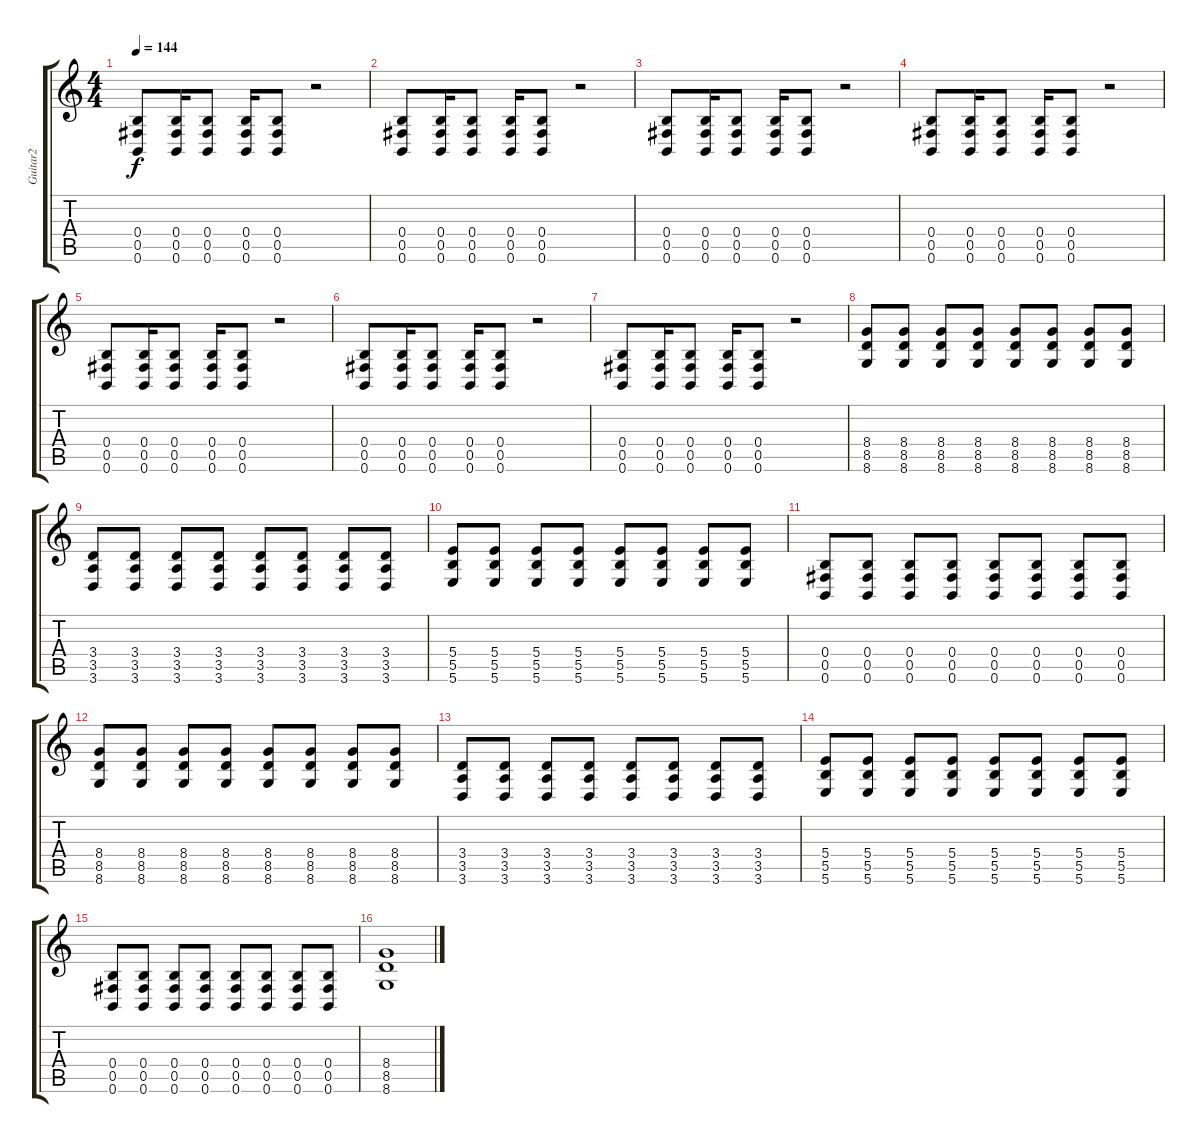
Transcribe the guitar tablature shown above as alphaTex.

\track ("Guitar2" "Guitar2") {instrument distortionguitar}
\staff {score tabs}
\tuning (Db4 Ab3 E3 B2 Gb2 B1) {hide}
\ts (4 4)
\tempo 144
\clef g2
\ks c
(0.4 0.5 0.6).8{dy f} (0.4 0.5 0.6).16 (0.4 0.5 0.6).8 (0.4 0.5 0.6).16 (0.4 0.5 0.6).8 r.2 |
(0.4 0.5 0.6).8 (0.4 0.5 0.6).16 (0.4 0.5 0.6).8 (0.4 0.5 0.6).16 (0.4 0.5 0.6).8 r.2 |
(0.4 0.5 0.6).8 (0.4 0.5 0.6).16 (0.4 0.5 0.6).8 (0.4 0.5 0.6).16 (0.4 0.5 0.6).8 r.2 |
(0.4 0.5 0.6).8 (0.4 0.5 0.6).16 (0.4 0.5 0.6).8 (0.4 0.5 0.6).16 (0.4 0.5 0.6).8 r.2 |
(0.4 0.5 0.6).8 (0.4 0.5 0.6).16 (0.4 0.5 0.6).8 (0.4 0.5 0.6).16 (0.4 0.5 0.6).8 r.2 |
(0.4 0.5 0.6).8 (0.4 0.5 0.6).16 (0.4 0.5 0.6).8 (0.4 0.5 0.6).16 (0.4 0.5 0.6).8 r.2 |
(0.4 0.5 0.6).8 (0.4 0.5 0.6).16 (0.4 0.5 0.6).8 (0.4 0.5 0.6).16 (0.4 0.5 0.6).8 r.2 |
(8.4 8.5 8.6).8 (8.4 8.5 8.6).8 (8.4 8.5 8.6).8 (8.4 8.5 8.6).8 (8.4 8.5 8.6).8 (8.4 8.5 8.6).8 (8.4 8.5 8.6).8 (8.4 8.5 8.6).8 |
(3.4 3.5 3.6).8 (3.4 3.5 3.6).8 (3.4 3.5 3.6).8 (3.4 3.5 3.6).8 (3.4 3.5 3.6).8 (3.4 3.5 3.6).8 (3.4 3.5 3.6).8 (3.4 3.5 3.6).8 |
(5.4 5.5 5.6).8 (5.4 5.5 5.6).8 (5.4 5.5 5.6).8 (5.4 5.5 5.6).8 (5.4 5.5 5.6).8 (5.4 5.5 5.6).8 (5.4 5.5 5.6).8 (5.4 5.5 5.6).8 |
(0.4 0.5 0.6).8 (0.4 0.5 0.6).8 (0.4 0.5 0.6).8 (0.4 0.5 0.6).8 (0.4 0.5 0.6).8 (0.4 0.5 0.6).8 (0.4 0.5 0.6).8 (0.4 0.5 0.6).8 |
(8.4 8.5 8.6).8 (8.4 8.5 8.6).8 (8.4 8.5 8.6).8 (8.4 8.5 8.6).8 (8.4 8.5 8.6).8 (8.4 8.5 8.6).8 (8.4 8.5 8.6).8 (8.4 8.5 8.6).8 |
(3.4 3.5 3.6).8 (3.4 3.5 3.6).8 (3.4 3.5 3.6).8 (3.4 3.5 3.6).8 (3.4 3.5 3.6).8 (3.4 3.5 3.6).8 (3.4 3.5 3.6).8 (3.4 3.5 3.6).8 |
(5.4 5.5 5.6).8 (5.4 5.5 5.6).8 (5.4 5.5 5.6).8 (5.4 5.5 5.6).8 (5.4 5.5 5.6).8 (5.4 5.5 5.6).8 (5.4 5.5 5.6).8 (5.4 5.5 5.6).8 |
(0.4 0.5 0.6).8 (0.4 0.5 0.6).8 (0.4 0.5 0.6).8 (0.4 0.5 0.6).8 (0.4 0.5 0.6).8 (0.4 0.5 0.6).8 (0.4 0.5 0.6).8 (0.4 0.5 0.6).8 |
(8.4 8.5 8.6).1
